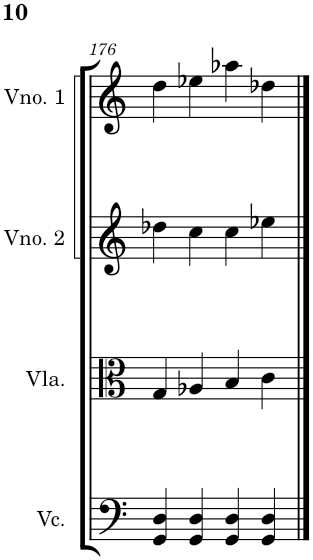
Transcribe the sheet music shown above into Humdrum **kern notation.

**kern	**kern	**kern	**kern
*part4	*part3	*part2	*part1
*staff4	*staff3	*staff2	*staff1
*I"Violoncelo	*I"Viola	*I"Violino 2	*I"Violino 1
*I'Vc.	*I'Vla.	*I'Vno. 2	*I'Vno. 1
!!LO:PB:g=z
*clefF4	*clefC3	*clefG2	*clefG2
*k[]	*k[]	*k[]	*k[]
*M2/2	*M2/2	*M2/2	*M2/2
*met(c|)	*met(c|)	*met(c|)	*met(c|)
=176	=176	=176	=176
4GG/ 4D/	4G/	4dd-X\	4dd\
4GG/ 4D/	4A-X/	4cc\	4ee-X\
4GG/ 4D/	4B/	4cc\	4aa-X\
4GG/ 4D/	4c\	4ee-X\	4dd-X\
==	==	==	==
*-	*-	*-	*-
